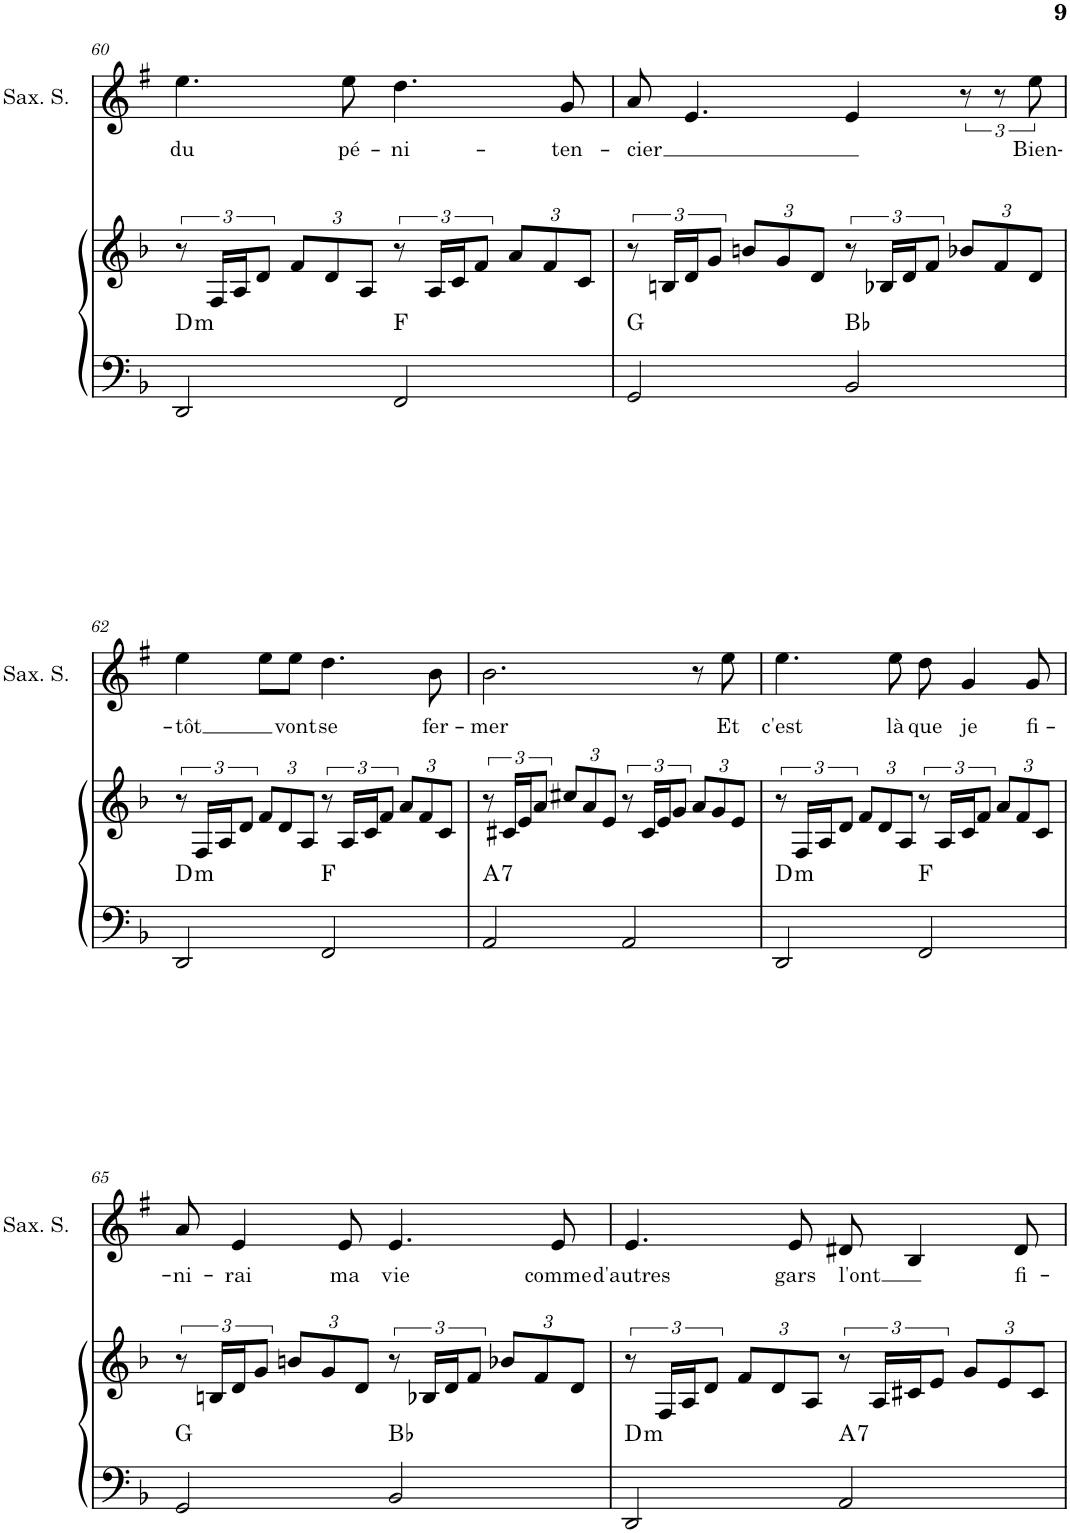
**kern	**kern	**harte	**kern	**text
*part2	*part2	*part2	*part1	*part1
*staff3	*staff2	*	*staff1	*staff1
*I"Piano	*	*	*I"Saxophone soprano	*
*I'Pno	*	*	*I'Sax. S.	*
!!LO:PB:g=z
*clefF4	*clefG2	*	*clefG2	*
*	*	*	*Trd1c2	*
*k[b-]	*k[b-]	*	*k[f#]	*
*M4/4	*M4/4	*	*M4/4	*
*met(c)	*met(c)	*	*met(c)	*
=60	=60	=60	=60	=60
!	!	!LO:H:kt=m	!	!LO:LY:b
2DD/	12r	D:min	4.ee\	du
.	24F/LL	.	.	.
.	24A/J	.	.	.
.	12d/J	.	.	.
*	*Xbrackettup	*	*	*
.	12f/L	.	.	.
.	12d/	.	.	.
!	!	!	!	!LO:LY:b
.	.	.	8ee\	pé-
.	12A/J	.	.	.
*	*brackettup	*	*	*
!	!	!	!	!LO:LY:b
2FF/	12r	F:maj	4.dd\	-ni-
.	24A/LL	.	.	.
.	24c/J	.	.	.
.	12f/J	.	.	.
*	*Xbrackettup	*	*	*
.	12a/L	.	.	.
.	12f/	.	.	.
!	!	!	!	!LO:LY:b
.	.	.	8g/	-ten-
.	12c/J	.	.	.
=61	=61	=61	=61	=61
*	*brackettup	*	*	*
!	!	!	!	!LO:LY:b
2GG/	12r	G:maj	8a/	-cier
.	24Bn/LL	.	.	.
.	24d/J	.	4.e/	.
.	12g/J	.	.	.
*	*Xbrackettup	*	*	*
.	12bn/L	.	.	.
.	12g/	.	.	.
.	12d/J	.	.	.
*	*brackettup	*	*	*
2BB-/	12r	Bb:maj	4e/	.
.	24B-X/LL	.	.	.
.	24d/J	.	.	.
.	12f/J	.	.	.
*	*Xbrackettup	*	*	*
.	12b-X/L	.	12r	.
.	12f/	.	12r	.
!	!	!	!	!LO:LY:b
.	12d/J	.	12ee\	Bien-
!!LO:LB:g=z
=62	=62	=62	=62	=62
*	*brackettup	*	*	*
!	!	!LO:H:kt=m	!	!LO:LY:b
2DD/	12r	D:min	4ee\	-tôt
.	24F/LL	.	.	.
.	24A/J	.	.	.
.	12d/J	.	.	.
*	*Xbrackettup	*	*	*
.	12f/L	.	8ee\L	.
.	12d/	.	.	.
!	!	!	!	!LO:LY:b
.	.	.	8ee\J	vont
.	12A/J	.	.	.
*	*brackettup	*	*	*
!	!	!	!	!LO:LY:b
2FF/	12r	F:maj	4.dd\	se
.	24A/LL	.	.	.
.	24c/J	.	.	.
.	12f/J	.	.	.
*	*Xbrackettup	*	*	*
.	12a/L	.	.	.
.	12f/	.	.	.
!	!	!	!	!LO:LY:b
.	.	.	8b\	fer-
.	12c/J	.	.	.
=63	=63	=63	=63	=63
*	*brackettup	*	*	*
!	!	!LO:H:kt=7	!	!LO:LY:b
2AA/	12r	A:7	2.b\	-mer
.	24c#X/LL	.	.	.
.	24e/J	.	.	.
.	12a/J	.	.	.
*	*Xbrackettup	*	*	*
.	12cc#X/L	.	.	.
.	12a/	.	.	.
.	12e/J	.	.	.
*	*brackettup	*	*	*
2AA/	12r	.	.	.
.	24c#/LL	.	.	.
.	24e/J	.	.	.
.	12g/J	.	.	.
*	*Xbrackettup	*	*	*
.	12a/L	.	8r	.
.	12g/	.	.	.
!	!	!	!	!LO:LY:b
.	.	.	8ee\	Et
.	12e/J	.	.	.
=64	=64	=64	=64	=64
*	*brackettup	*	*	*
!	!	!LO:H:kt=m	!	!LO:LY:b
2DD/	12r	D:min	4.ee\	c'est
.	24F/LL	.	.	.
.	24A/J	.	.	.
.	12d/J	.	.	.
*	*Xbrackettup	*	*	*
.	12f/L	.	.	.
.	12d/	.	.	.
!	!	!	!	!LO:LY:b
.	.	.	8ee\	là
.	12A/J	.	.	.
*	*brackettup	*	*	*
!	!	!	!	!LO:LY:b
2FF/	12r	F:maj	8dd\	que
.	24A/LL	.	.	.
!	!	!	!	!LO:LY:b
.	24c/J	.	4g/	je
.	12f/J	.	.	.
*	*Xbrackettup	*	*	*
.	12a/L	.	.	.
.	12f/	.	.	.
!	!	!	!	!LO:LY:b
.	.	.	8g/	fi-
.	12c/J	.	.	.
!!LO:LB:g=z
=65	=65	=65	=65	=65
*	*brackettup	*	*	*
!	!	!	!	!LO:LY:b
2GG/	12r	G:maj	8a/	-ni-
.	24Bn/LL	.	.	.
!	!	!	!	!LO:LY:b
.	24d/J	.	4e/	-rai
.	12g/J	.	.	.
*	*Xbrackettup	*	*	*
.	12bn/L	.	.	.
.	12g/	.	.	.
!	!	!	!	!LO:LY:b
.	.	.	8e/	ma
.	12d/J	.	.	.
*	*brackettup	*	*	*
!	!	!	!	!LO:LY:b
2BB-/	12r	Bb:maj	4.e/	vie
.	24B-X/LL	.	.	.
.	24d/J	.	.	.
.	12f/J	.	.	.
*	*Xbrackettup	*	*	*
.	12b-X/L	.	.	.
.	12f/	.	.	.
!	!	!	!	!LO:LY:b
.	.	.	8e/	comme
.	12d/J	.	.	.
=66	=66	=66	=66	=66
*	*brackettup	*	*	*
!	!	!LO:H:kt=m	!	!LO:LY:b
2DD/	12r	D:min	4.e/	d'autres
.	24F/LL	.	.	.
.	24A/J	.	.	.
.	12d/J	.	.	.
*	*Xbrackettup	*	*	*
.	12f/L	.	.	.
.	12d/	.	.	.
!	!	!	!	!LO:LY:b
.	.	.	8e/	gars
.	12A/J	.	.	.
*	*brackettup	*	*	*
!	!	!LO:H:kt=7	!	!LO:LY:b
2AA/	12r	A:7	8d#X/	l'ont
.	24A/LL	.	.	.
.	24c#X/J	.	4B/	.
.	12e/J	.	.	.
*	*Xbrackettup	*	*	*
.	12g/L	.	.	.
.	12e/	.	.	.
!	!	!	!	!LO:LY:b
.	.	.	8d#/	fi-
.	12c#/J	.	.	.
=	=	=	=	=
*-	*-	*-	*-	*-
